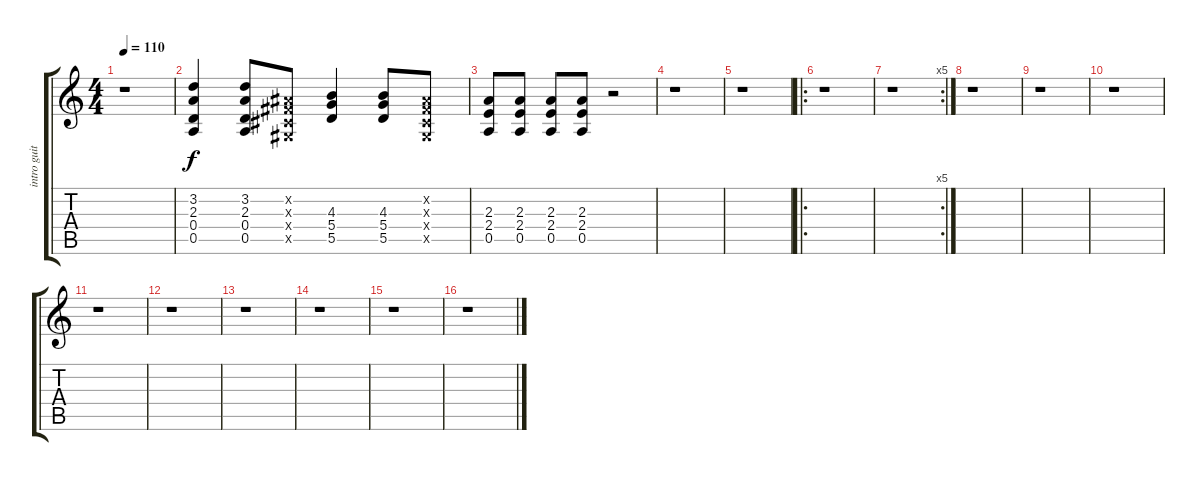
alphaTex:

\track ("intro guitar1" "intro guit") {instrument distortionguitar}
\staff {score tabs}
\tuning (E4 B3 G3 D3 A2 E2) {hide}
\ts (4 4)
\tempo 110
\clef g2
\ks c
r.1{dy f instrument distortionguitar} |
(3.2 2.3 0.4 0.5).4 (3.2 2.3 0.4 0.5).8 (-1.2{x} -1.3{x} -1.4{x} -1.5{x}).8 (4.3 5.4 5.5).4 (4.3 5.4 5.5).8 (-1.2{x} -1.3{x} -1.4{x} -1.5{x}).8 |
(2.3 2.4 0.5).8 (2.3 2.4 0.5).8 (2.3 2.4 0.5).8 (2.3 2.4 0.5).8 r.2 |
r.1 |
r.1 |
\ro
r.1 |
\rc 5
r.1 |
r.1 |
r.1 |
r.1 |
r.1 |
r.1 |
r.1 |
r.1 |
r.1 |
r.1
